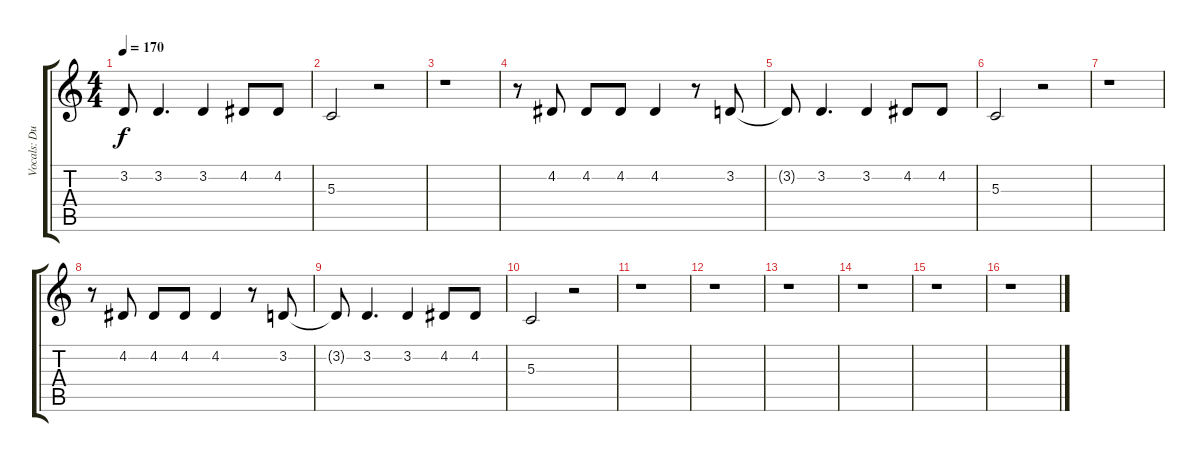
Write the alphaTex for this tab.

\track ("Vocals: Duff" "Vocals: Du") {solo instrument lead2sawtooth}
\staff {score tabs}
\tuning (E4 B3 G3 D3 A2 E2) {hide}
\ts (4 4)
\tempo 170
\clef g2
\ks c
3.2{t}.8{dy f} 3.2.4{d} 3.2.4 4.2.8 4.2.8 |
5.3.2 r.2 |
r.1 |
r.8 4.2.8 4.2.8 4.2.8 4.2.4 r.8 3.2.8 |
3.2{t}.8 3.2.4{d} 3.2.4 4.2.8 4.2.8 |
5.3.2 r.2 |
r.1 |
r.8 4.2.8 4.2.8 4.2.8 4.2.4 r.8 3.2.8 |
3.2{t}.8 3.2.4{d} 3.2.4 4.2.8 4.2.8 |
5.3.2 r.2 |
r.1 |
r.1 |
r.1 |
r.1 |
r.1 |
r.1
